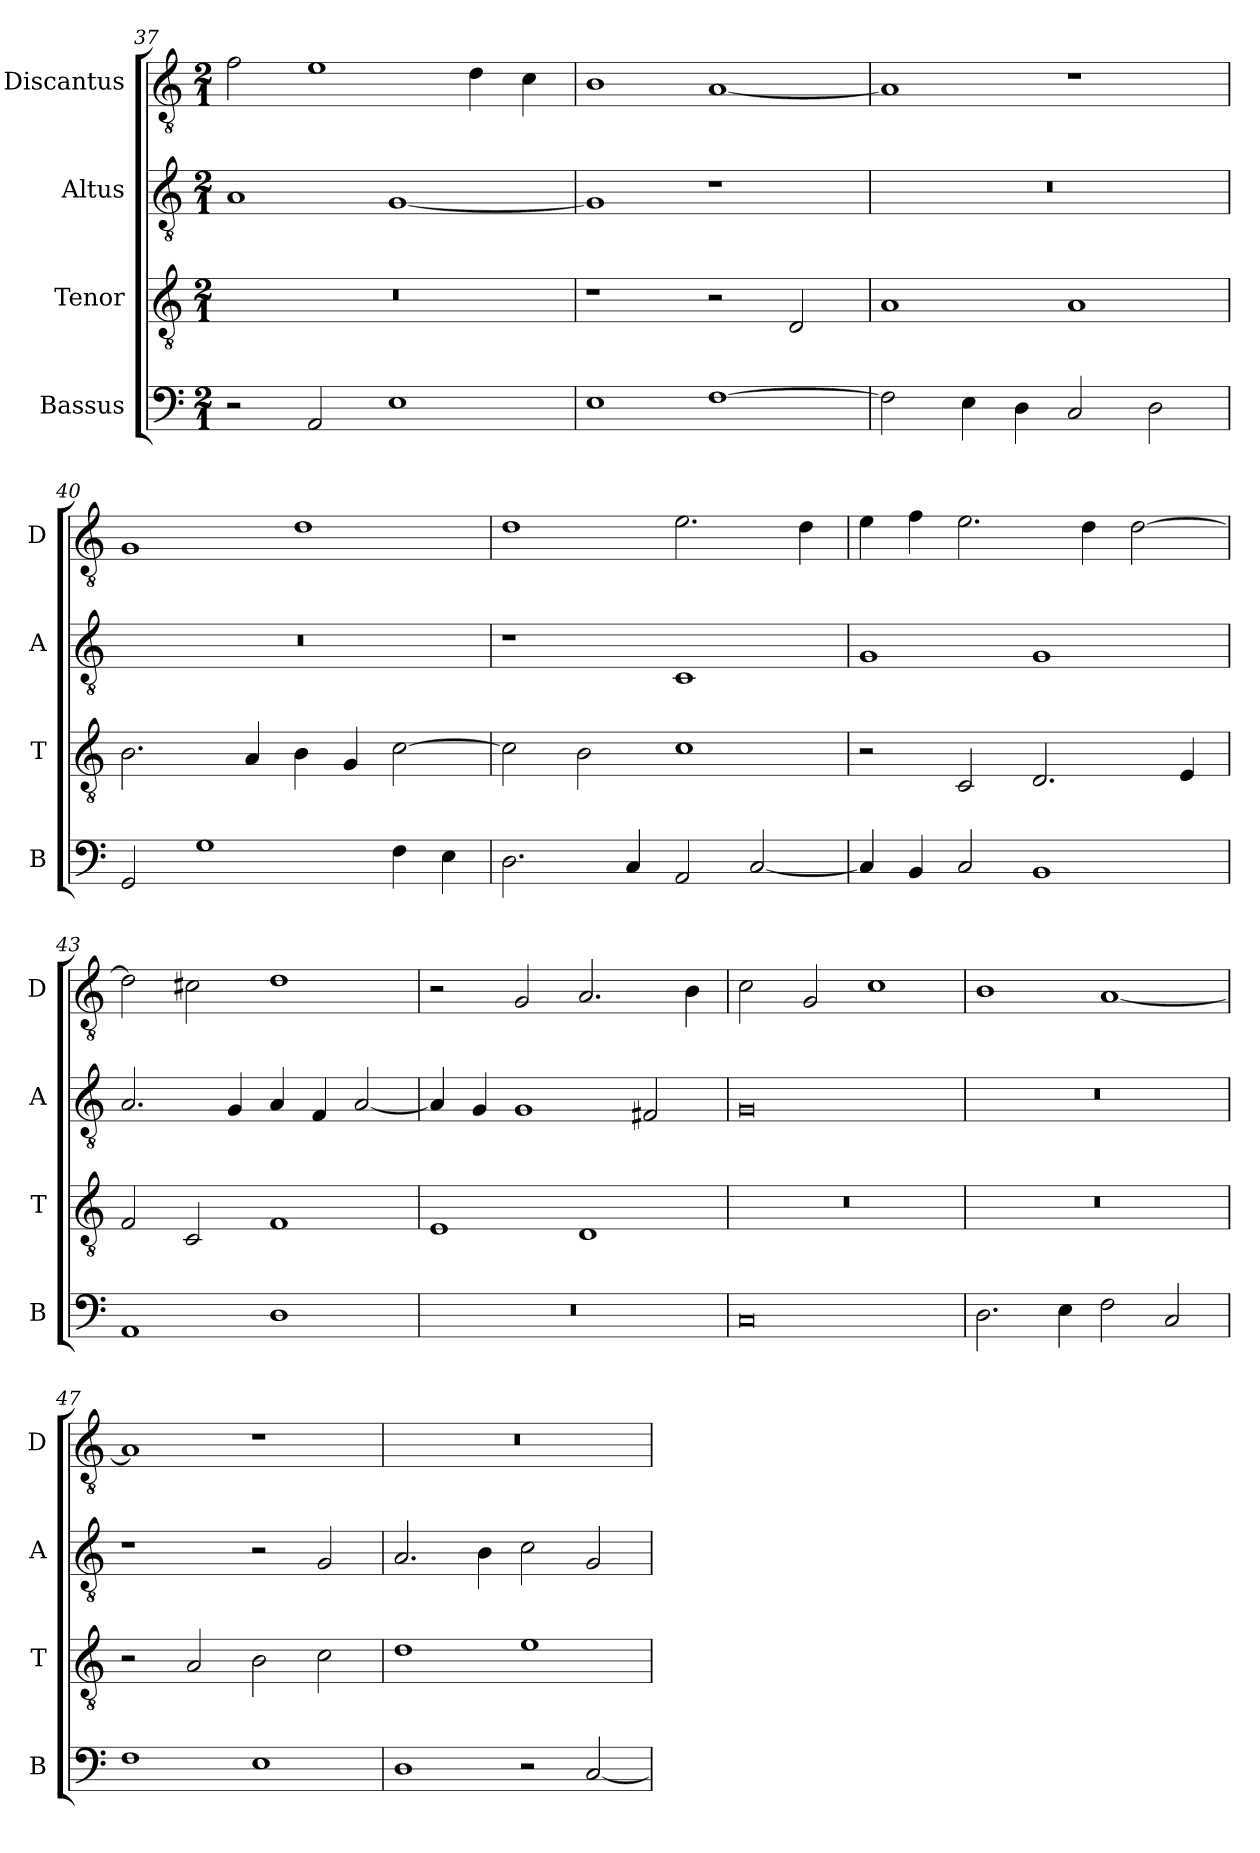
**kern	**kern	**kern	**kern
*part4	*part3	*part2	*part1
*staff4	*staff3	*staff2	*staff1
*I"Bassus	*I"Tenor	*I"Altus	*I"Discantus
*I'B	*I'T	*I'A	*I'D
*clefF4	*clefGv2	*clefGv2	*clefGv2
*k[]	*k[]	*k[]	*k[]
*M2/1	*M2/1	*M2/1	*M2/1
=37	=37	=37	=37
2r	0r	1A	2f\
2AA/	.	.	1e
1E	.	[1G	.
.	.	.	4d\
.	.	.	4c\
=38	=38	=38	=38
1E	1r	1G]	1B
[1F	2r	1r	[1A
.	2D/	.	.
=39	=39	=39	=39
2F\]	1A	0r	1A]
4E\	.	.	.
4D\	.	.	.
2C/	1A	.	1r
2D\	.	.	.
=40	=40	=40	=40
2GG/	2.B\	0r	1G
1G	.	.	.
.	4A/	.	.
.	4B\	.	1d
.	4G/	.	.
4F\	[2c\	.	.
4E\	.	.	.
=41	=41	=41	=41
2.D\	2c\]	1r	1d
.	2B\	.	.
4C/	.	.	.
2AA/	1c	1C	2.e\
[2C/	.	.	.
.	.	.	4d\
=42	=42	=42	=42
4C/]	2r	1G	4e\
4BB/	.	.	4f\
2C/	2C/	.	2.e\
1BB	2.D/	1G	.
.	.	.	4d\
.	.	.	[2d\
.	4E/	.	.
=43	=43	=43	=43
1AA	2F/	2.A/	2d\]
.	2C/	.	2c#X\
.	.	4G/	.
1D	1F	4A/	1d
.	.	4F/	.
.	.	[2A/	.
=44	=44	=44	=44
0r	1E	4A/]	2r
.	.	4G/	.
.	.	1G	2G/
.	1D	.	2.A/
.	.	2F#X/	.
.	.	.	4B\
=45	=45	=45	=45
0C	0r	0G	2c\
.	.	.	2G/
.	.	.	1c
=46	=46	=46	=46
2.D\	0r	0r	1B
4E\	.	.	.
2F\	.	.	[1A
2C/	.	.	.
=47	=47	=47	=47
1F	2r	1r	1A]
.	2A/	.	.
1E	2B\	2r	1r
.	2c\	2G/	.
=48	=48	=48	=48
1D	1d	2.A/	0r
.	.	4B\	.
2r	1e	2c\	.
[2C/	.	2G/	.
=	=	=	=
*-	*-	*-	*-
